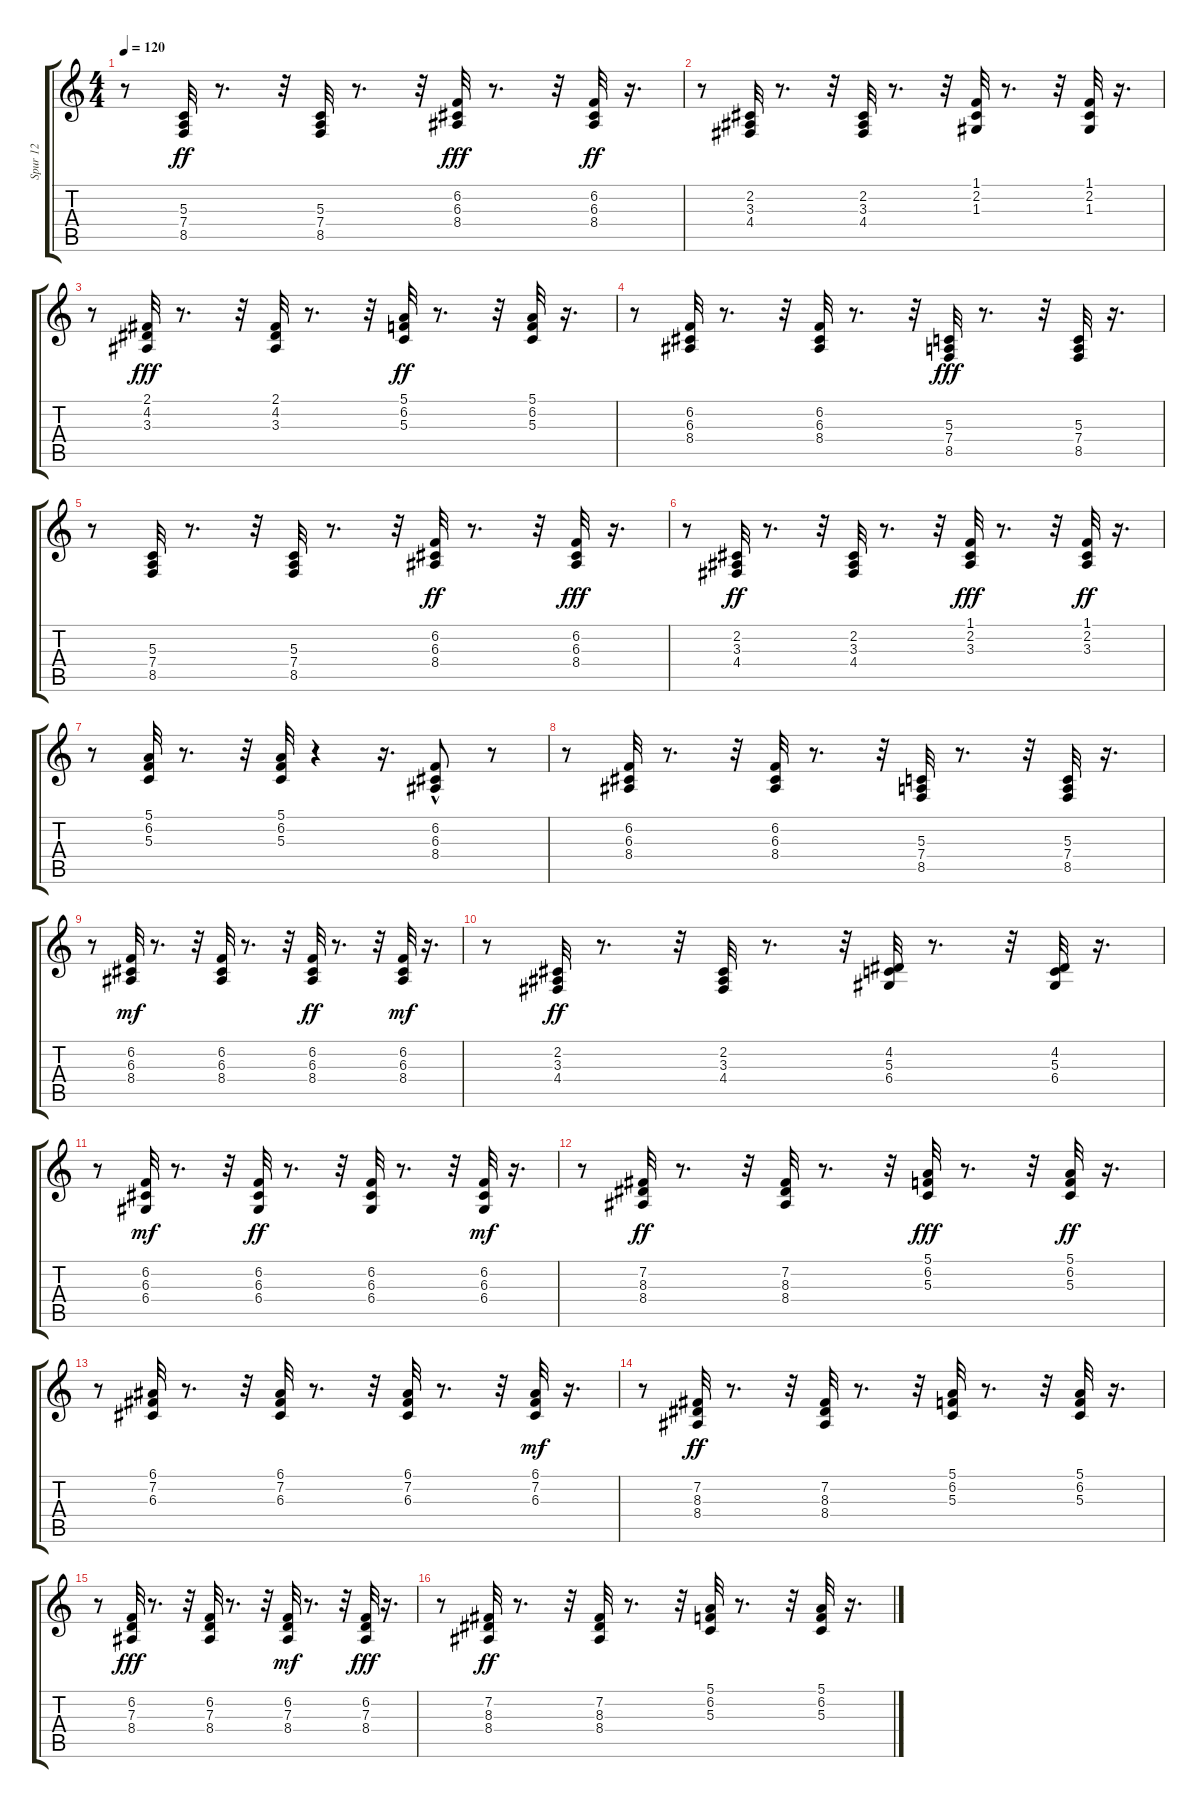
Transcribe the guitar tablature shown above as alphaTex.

\track ("Spur 12" "Spur 12") {instrument acousticgrandpiano}
\staff {score tabs}
\tuning (E4 B3 G3 D3 A2 E2) {hide}
\ts (4 4)
\tempo 120
\clef g2
\ks c
r.8{dy fff} (5.3 7.4 8.5).32{dy ff} r.8{d} r.32 (5.3 7.4 8.5).32 r.8{d} r.32 (6.2 6.3 8.4).32{dy fff} r.8{d} r.32 (6.2 6.3 8.4).32{dy ff} r.16{d} |
r.8 (2.2 3.3 4.4).32 r.8{d} r.32 (2.2 3.3 4.4).32 r.8{d} r.32 (1.1 2.2 1.3).32 r.8{d} r.32 (1.1 2.2 1.3).32 r.16{d} |
r.8 (2.1 4.2 3.3).32{dy fff} r.8{d} r.32 (2.1 4.2 3.3).32 r.8{d} r.32 (5.1 6.2 5.3).32{dy ff} r.8{d} r.32 (5.1 6.2 5.3).32 r.16{d} |
r.8 (6.2 6.3 8.4).32 r.8{d} r.32 (6.2 6.3 8.4).32 r.8{d} r.32 (5.3 7.4 8.5).32{dy fff} r.8{d} r.32 (5.3 7.4 8.5).32 r.16{d} |
r.8 (5.3 7.4 8.5).32 r.8{d} r.32 (5.3 7.4 8.5).32 r.8{d} r.32 (6.2 6.3 8.4).32{dy ff} r.8{d} r.32 (6.2 6.3 8.4).32{dy fff} r.16{d} |
r.8 (2.2 3.3 4.4).32{dy ff} r.8{d} r.32 (2.2 3.3 4.4).32 r.8{d} r.32 (1.1 2.2 3.3).32{dy fff} r.8{d} r.32 (1.1 2.2 3.3).32{dy ff} r.16{d} |
r.8 (5.1 6.2 5.3).32{instrument acousticgrandpiano} r.8{d} r.32 (5.1 6.2 5.3).32 r.4 r.16{d} (6.2 6.3 8.4{hac}).8 r.8 |
r.8 (6.2 6.3 8.4).32{instrument acousticgrandpiano} r.8{d} r.32 (6.2 6.3 8.4).32 r.8{d} r.32 (5.3 7.4 8.5).32 r.8{d} r.32 (5.3 7.4 8.5).32 r.16{d} |
r.8 (6.2 6.3 8.4).32{dy mf} r.8{d} r.32 (6.2 6.3 8.4).32 r.8{d} r.32 (6.2 6.3 8.4).32{dy ff} r.8{d} r.32 (6.2 6.3 8.4).32{dy mf} r.16{d} |
r.8 (2.2 3.3 4.4).32{dy ff} r.8{d} r.32 (2.2 3.3 4.4).32 r.8{d} r.32 (4.2 5.3 6.4).32 r.8{d} r.32 (4.2 5.3 6.4).32 r.16{d} |
r.8 (6.2 6.3 6.4).32{dy mf} r.8{d} r.32 (6.2 6.3 6.4).32{dy ff} r.8{d} r.32 (6.2 6.3 6.4).32 r.8{d} r.32 (6.2 6.3 6.4).32{dy mf} r.16{d} |
r.8 (7.2 8.3 8.4).32{dy ff} r.8{d} r.32 (7.2 8.3 8.4).32 r.8{d} r.32 (5.1 6.2 5.3).32{dy fff} r.8{d} r.32 (5.1 6.2 5.3).32{dy ff} r.16{d} |
r.8 (6.1 7.2 6.3).32 r.8{d} r.32 (6.1 7.2 6.3).32 r.8{d} r.32 (6.1 7.2 6.3).32 r.8{d} r.32 (6.1 7.2 6.3).32{dy mf} r.16{d} |
r.8 (7.2 8.3 8.4).32{dy ff} r.8{d} r.32 (7.2 8.3 8.4).32 r.8{d} r.32 (5.1 6.2 5.3).32 r.8{d} r.32 (5.1 6.2 5.3).32 r.16{d} |
r.8 (6.2 7.3 8.4).32{dy fff} r.8{d} r.32 (6.2 7.3 8.4).32 r.8{d} r.32 (6.2 7.3 8.4).32{dy mf} r.8{d} r.32 (6.2 7.3 8.4).32{dy fff} r.16{d} |
r.8 (7.2 8.3 8.4).32{dy ff} r.8{d} r.32 (7.2 8.3 8.4).32 r.8{d} r.32 (5.1 6.2 5.3).32 r.8{d} r.32 (5.1 6.2 5.3).32 r.16{d}
